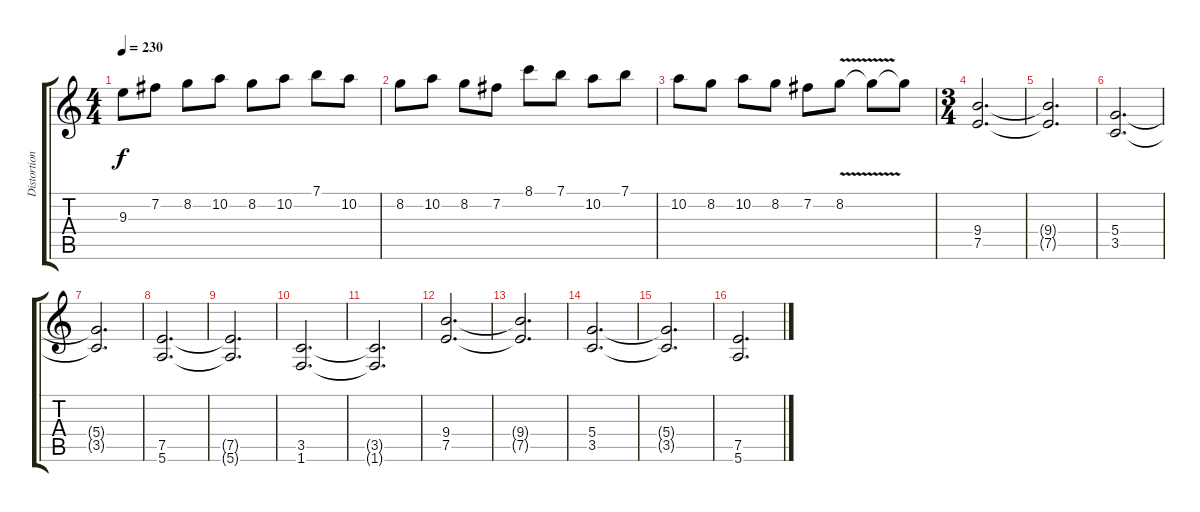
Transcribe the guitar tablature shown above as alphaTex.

\track ("Distortion 1" "Distortion") {instrument distortionguitar}
\staff {score tabs}
\tuning (E4 B3 G3 D3 A2 E2) {hide}
\ts (4 4)
\tempo 230
\clef g2
\ks c
9.3.8{dy f} 7.2.8 8.2.8 10.2.8 8.2.8 10.2.8 7.1.8 10.2.8 |
8.2.8 10.2.8 8.2.8 7.2.8 8.1.8 7.1.8 10.2.8 7.1.8 |
10.2.8 8.2.8 10.2.8 8.2.8 7.2.8 8.2{v}.8 8.2{t}.8 8.2{t}.8 |
\ts (3 4)
(9.4 7.5).2{d} |
(9.4{t} 7.5{t}).2{d} |
(5.4 3.5).2{d} |
(5.4{t} 3.5{t}).2{d} |
(7.5 5.6).2{d} |
(7.5{t} 5.6{t}).2{d} |
(3.5 1.6).2{d} |
(3.5{t} 1.6{t}).2{d} |
(9.4 7.5).2{d} |
(9.4{t} 7.5{t}).2{d} |
(5.4 3.5).2{d} |
(5.4{t} 3.5{t}).2{d} |
(7.5 5.6).2{d}
